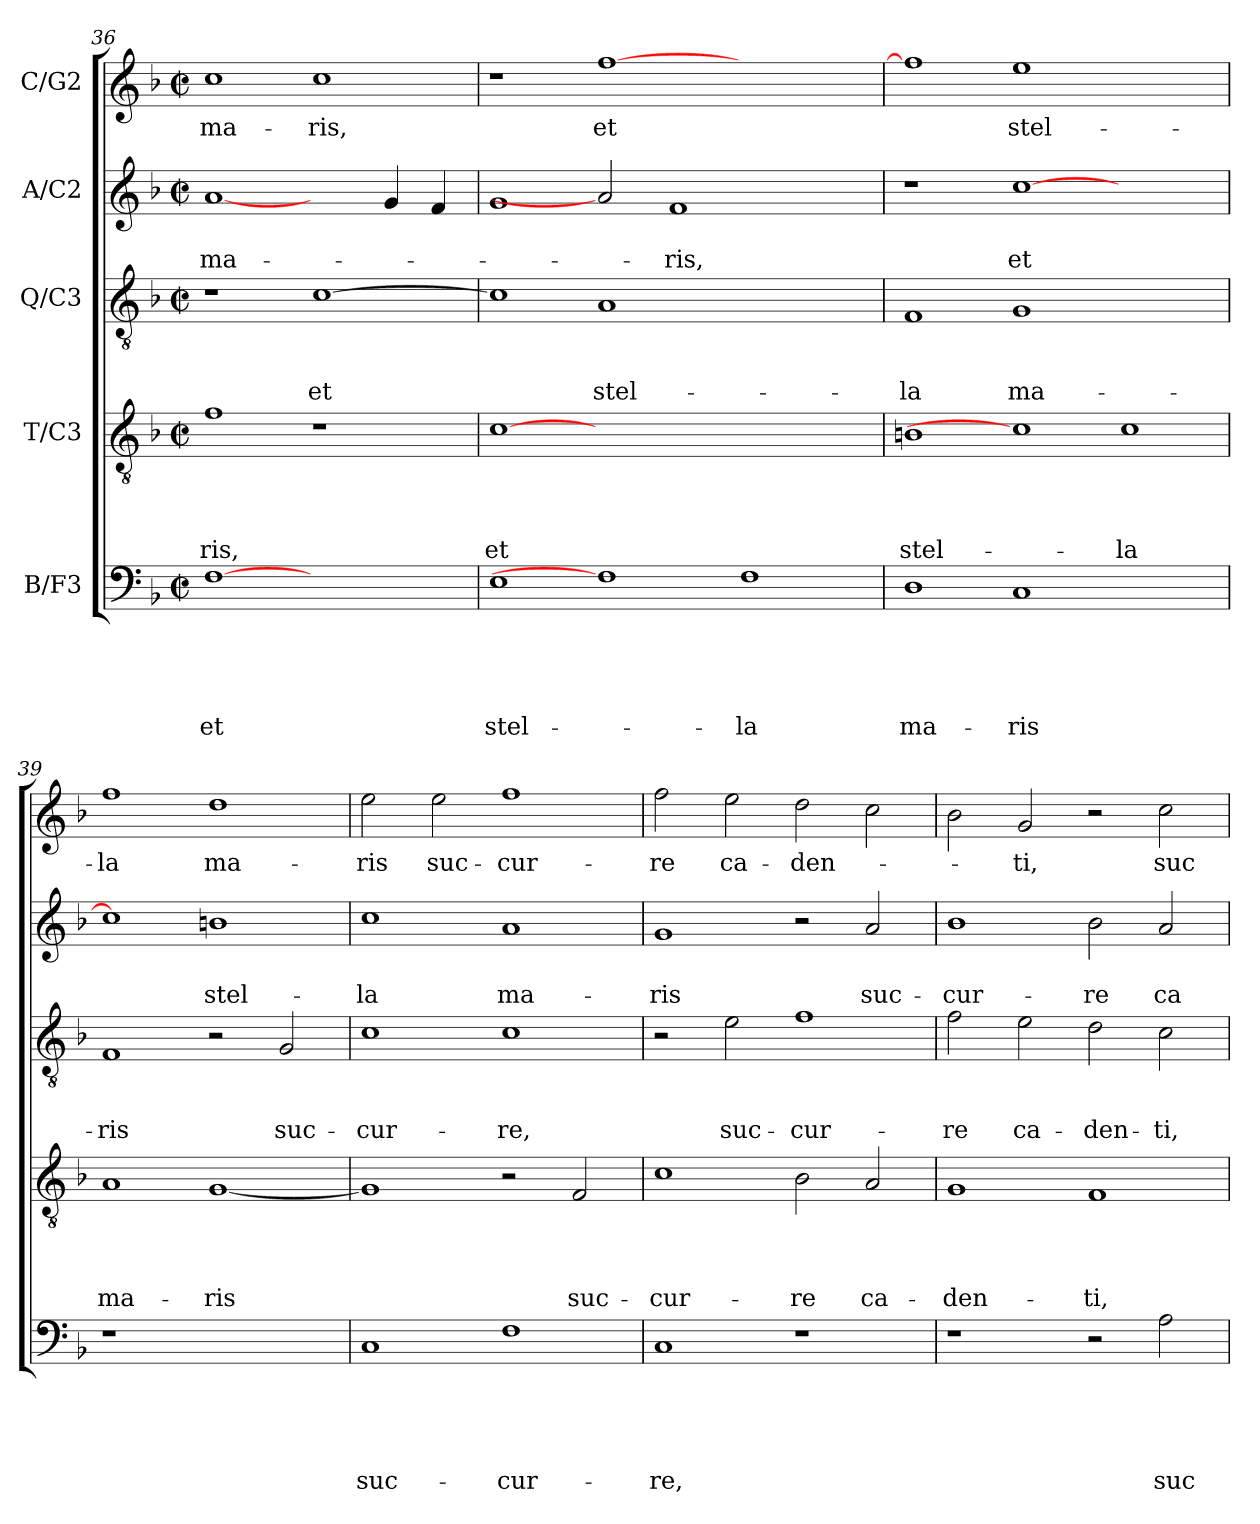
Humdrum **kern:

**kern	**text	**text	**text	**text	**text	**kern	**text	**text	**text	**text	**kern	**text	**text	**text	**kern	**text	**text	**kern	**text
*part5	*part5	*part5	*part5	*part5	*part5	*part4	*part4	*part4	*part4	*part4	*part3	*part3	*part3	*part3	*part2	*part2	*part2	*part1	*part1
*staff5	*staff5	*staff5	*staff5	*staff5	*staff5	*staff4	*staff4	*staff4	*staff4	*staff4	*staff3	*staff3	*staff3	*staff3	*staff2	*staff2	*staff2	*staff1	*staff1
*I"B/F3	*	*	*	*	*	*I"T/C3	*	*	*	*	*I"Q/C3	*	*	*	*I"A/C2	*	*	*I"C/G2	*
*clefF4	*	*	*	*	*	*clefGv2	*	*	*	*	*clefGv2	*	*	*	*clefG2	*	*	*clefG2	*
*k[b-]	*	*	*	*	*	*k[b-]	*	*	*	*	*k[b-]	*	*	*	*k[b-]	*	*	*k[b-]	*
*F:	*	*	*	*	*	*F:	*	*	*	*	*F:	*	*	*	*F:	*	*	*F:	*
*M2/2	*	*	*	*	*	*M2/2	*	*	*	*	*M2/2	*	*	*	*M2/2	*	*	*M2/2	*
*met(c|)	*	*	*	*	*	*met(c|)	*	*	*	*	*met(c|)	*	*	*	*met(c|)	*	*	*met(c|)	*
=36	=36	=36	=36	=36	=36	=36	=36	=36	=36	=36	=36	=36	=36	=36	=36	=36	=36	=36	=36
!	!	!	!	!	!LO:LY:b	!	!	!	!	!LO:LY:b	!	!	!	!	!	!	!LO:LY:b	!	!LO:LY:b
[1F	.	.	.	.	et	1f	.	.	.	-ris,	1r	.	.	.	[1a	.	ma-	1cc	ma-
!	!	!	!	!	!	!	!	!	!	!	!	!	!	!LO:LY:b	!	!	!	!	!LO:LY:b
1ryy	.	.	.	.	.	1r	.	.	.	.	[1c	.	.	et	2ryy	.	.	1cc	-ris,
.	.	.	.	.	.	.	.	.	.	.	.	.	.	.	4g/	.	.	.	.
.	.	.	.	.	.	.	.	.	.	.	.	.	.	.	4f/	.	.	.	.
!!LO:LB:g=z
=37	=37	=37	=37	=37	=37	=37	=37	=37	=37	=37	=37	=37	=37	=37	=37	=37	=37	=37	=37
!	!	!	!	!	!LO:LY:b	!	!	!	!	!LO:LY:b	!	!	!	!	!	!	!	!	!
1E	.	.	.	.	stel-	[1c	.	.	.	et	1c]	.	.	.	1g	.	.	1r	.
!	!	!	!	!	!	!	!	!	!	!	!	!	!	!LO:LY:b	!	!	!	!	!LO:LY:b
1F]	.	.	.	.	.	0ryy	.	.	.	.	1A	.	.	stel-	2a]	.	.	[1ff	et
!	!	!	!	!	!	!	!	!	!	!	!	!	!	!	!	!	!LO:LY:b	!	!
.	.	.	.	.	.	.	.	.	.	.	.	.	.	.	1f	.	-ris,	.	.
!	!	!	!	!	!LO:LY:b	!	!	!	!	!	!	!	!	!	!	!	!	!	!
1F	.	.	.	.	-la	.	.	.	.	.	1ryy	.	.	.	.	.	.	1ryy	.
.	.	.	.	.	.	.	.	.	.	.	.	.	.	.	2ryy	.	.	.	.
=38	=38	=38	=38	=38	=38	=38	=38	=38	=38	=38	=38	=38	=38	=38	=38	=38	=38	=38	=38
!	!	!	!	!	!LO:LY:b	!	!	!	!	!LO:LY:b	!	!	!	!LO:LY:b	!	!	!	!	!
1D	.	.	.	.	ma-	1Bn	.	.	.	stel-	1F	.	.	-la	1r	.	.	1ff]	.
!	!	!	!	!	!LO:LY:b	!	!	!	!	!	!	!	!	!LO:LY:b	!	!	!LO:LY:b	!	!LO:LY:b
1C	.	.	.	.	-ris	1c]	.	.	.	.	1G	.	.	ma-	[1cc	.	et	1ee	stel-
!	!	!	!	!	!	!	!	!	!	!LO:LY:b	!	!	!	!	!	!	!	!	!
1ryy	.	.	.	.	.	1c	.	.	.	-la	1ryy	.	.	.	1ryy	.	.	1ryy	.
=39	=39	=39	=39	=39	=39	=39	=39	=39	=39	=39	=39	=39	=39	=39	=39	=39	=39	=39	=39
!	!	!	!	!	!	!	!	!	!	!LO:LY:b	!	!	!	!LO:LY:b	!	!	!	!	!LO:LY:b
1r	.	.	.	.	.	1A	.	.	.	ma-	1F	.	.	-ris	1cc]	.	.	1ff	-la
!	!	!	!	!	!	!	!	!	!	!LO:LY:b	!	!	!	!	!	!	!LO:LY:b	!	!LO:LY:b
1ryy	.	.	.	.	.	[1G	.	.	.	-ris	2r	.	.	.	1bn	.	stel-	1dd	ma-
!	!	!	!	!	!	!	!	!	!	!	!	!	!	!LO:LY:b	!	!	!	!	!
.	.	.	.	.	.	.	.	.	.	.	2G/	.	.	suc-	.	.	.	.	.
=40	=40	=40	=40	=40	=40	=40	=40	=40	=40	=40	=40	=40	=40	=40	=40	=40	=40	=40	=40
!	!	!	!	!	!LO:LY:b	!	!	!	!	!	!	!	!	!LO:LY:b	!	!	!LO:LY:b	!	!LO:LY:b
1C	.	.	.	.	suc-	1G]	.	.	.	.	1c	.	.	-cur-	1cc	.	-la	2ee\	-ris
!	!	!	!	!	!	!	!	!	!	!	!	!	!	!	!	!	!	!	!LO:LY:b
.	.	.	.	.	.	.	.	.	.	.	.	.	.	.	.	.	.	2ee\	suc-
!	!	!	!	!	!LO:LY:b	!	!	!	!	!	!	!	!	!LO:LY:b	!	!	!LO:LY:b	!	!LO:LY:b
1F	.	.	.	.	-cur-	2r	.	.	.	.	1c	.	.	-re,	1a	.	ma-	1ff	-cur-
!	!	!	!	!	!	!	!	!	!	!LO:LY:b	!	!	!	!	!	!	!	!	!
.	.	.	.	.	.	2F/	.	.	.	suc-	.	.	.	.	.	.	.	.	.
=41	=41	=41	=41	=41	=41	=41	=41	=41	=41	=41	=41	=41	=41	=41	=41	=41	=41	=41	=41
!	!	!	!	!	!LO:LY:b	!	!	!	!	!LO:LY:b	!	!	!	!	!	!	!LO:LY:b	!	!LO:LY:b
1C	.	.	.	.	-re,	1c	.	.	.	-cur-	2r	.	.	.	1g	.	-ris	2ff\	-re
!	!	!	!	!	!	!	!	!	!	!	!	!	!	!LO:LY:b	!	!	!	!	!LO:LY:b
.	.	.	.	.	.	.	.	.	.	.	2e\	.	.	suc-	.	.	.	2ee\	ca-
!	!	!	!	!	!	!	!	!	!	!LO:LY:b	!	!	!	!LO:LY:b	!	!	!	!	!LO:LY:b
1r	.	.	.	.	.	2B-\	.	.	.	-re	1f	.	.	-cur-	2r	.	.	2dd\	-den-
!	!	!	!	!	!	!	!	!	!	!LO:LY:b	!	!	!	!	!	!	!LO:LY:b	!	!
.	.	.	.	.	.	2A/	.	.	.	ca-	.	.	.	.	2a/	.	suc-	2cc\	.
=42	=42	=42	=42	=42	=42	=42	=42	=42	=42	=42	=42	=42	=42	=42	=42	=42	=42	=42	=42
!	!	!	!	!	!	!	!	!	!	!LO:LY:b	!	!	!	!LO:LY:b	!	!	!LO:LY:b	!	!
1r	.	.	.	.	.	1G	.	.	.	-den-	2f\	.	.	-re	1b-	.	-cur-	2b-\	.
!	!	!	!	!	!	!	!	!	!	!	!	!	!	!LO:LY:b	!	!	!	!	!LO:LY:b
.	.	.	.	.	.	.	.	.	.	.	2e\	.	.	ca-	.	.	.	2g/	-ti,
!	!	!	!	!	!	!	!	!	!	!LO:LY:b	!	!	!	!LO:LY:b	!	!	!LO:LY:b	!	!
2r	.	.	.	.	.	1F	.	.	.	-ti,	2d\	.	.	-den-	2b-\	.	-re	2r	.
!	!	!	!	!	!LO:LY:b	!	!	!	!	!	!	!	!	!LO:LY:b	!	!	!LO:LY:b	!	!LO:LY:b
2A\	.	.	.	.	suc-	.	.	.	.	.	2c\	.	.	-ti,	2a/	.	ca-	2cc\	suc-
=	=	=	=	=	=	=	=	=	=	=	=	=	=	=	=	=	=	=	=
*-	*-	*-	*-	*-	*-	*-	*-	*-	*-	*-	*-	*-	*-	*-	*-	*-	*-	*-	*-
